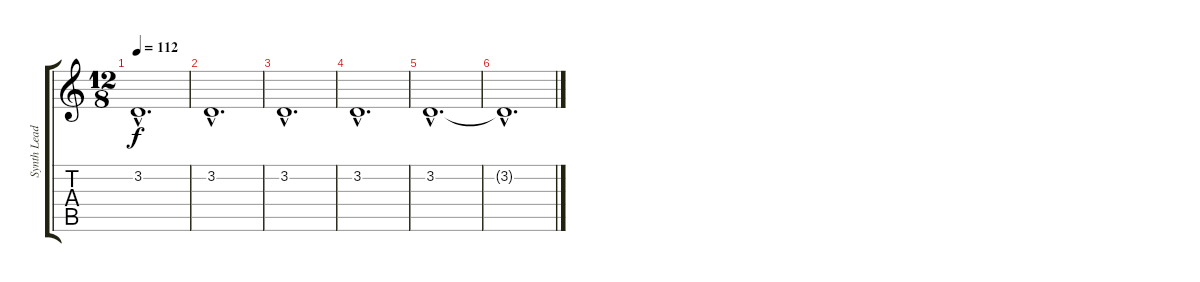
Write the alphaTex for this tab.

\track ("Synth Lead" "Synth Lead") {instrument fx1rain}
\staff {score tabs}
\tuning (E4 B3 G3 D3 A2 E2) {hide}
\ts (12 8)
\tempo 112
\clef g2
\ks c
3.2{hac}.1{d dy f} |
3.2{hac}.1{d} |
3.2{hac}.1{d} |
3.2{hac}.1{d} |
3.2{hac}.1{d} |
3.2{hac t}.1{d}
